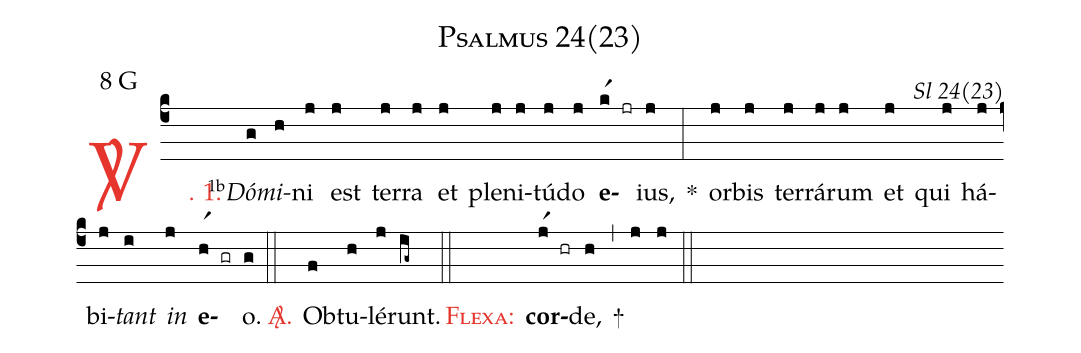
name: Psalmus 24(23);
mode: 8;
mode-differentia: G;
commentary: Sl 24(23);
%%
(c4)

<c><sp>V/</sp>. 1.</c>() <v>\VSup{1b}</v><i>Dó</i>(g)<i>mi</i>(h)ni(j) est(j) ter(j)ra(j) et(j) ple(j)ni(j)tú(j)do(j) <b>e</b>(kr1 jr)ius,(j) *(:) or(j)bis(j) ter(j)rá(j)rum(j) et(j) qui(j) há(j)bi(j)<i>tant</i>(i) <i>in</i>(j) <b>e</b>(hr1 gr)o.(g)

(::)

<nlba><c><sp>A/</sp>.</c>() Ob</nlba>(f)tu(h)lé(j)runt.(ig~)

(::)

<c><sc>Flexa</sc>:</c>() <b>cor</b>(jr1 hr)de,(h) +(,) (j) (j)

(::)
